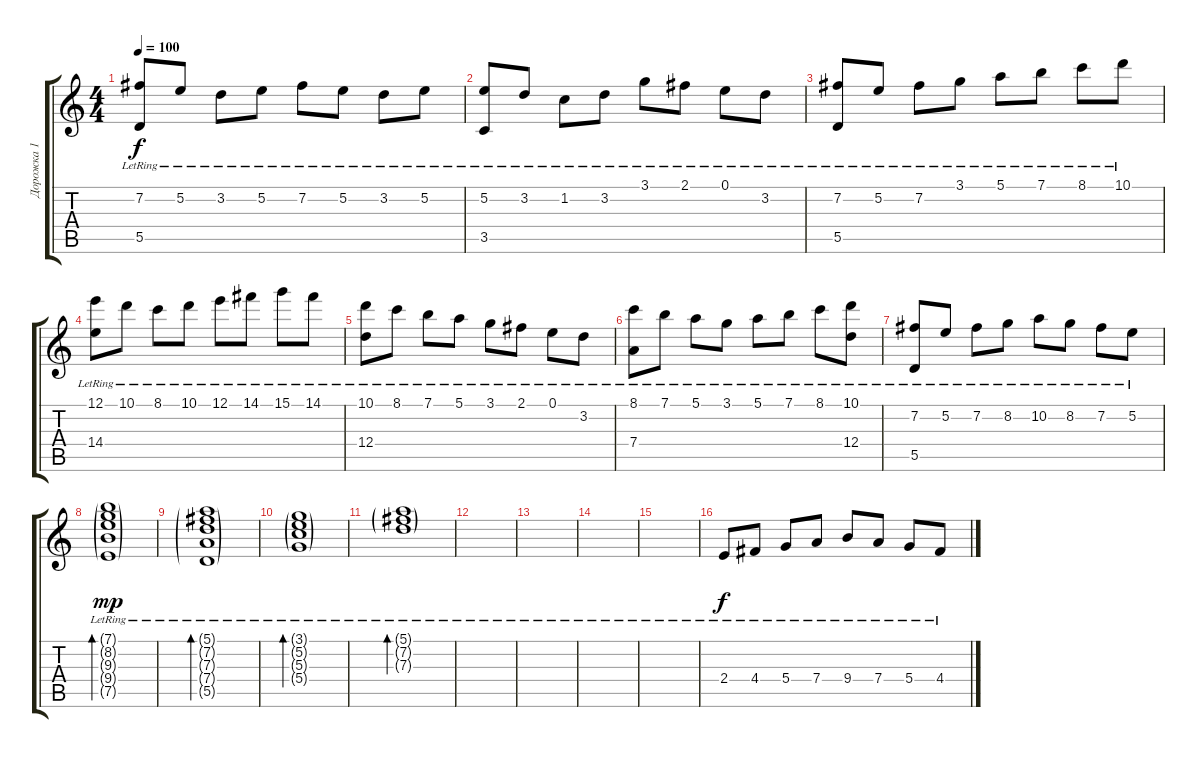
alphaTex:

\track ("Дорожка 1" "Дорожка 1") {instrument acousticguitarnylon}
\staff {score tabs}
\tuning (E4 B3 G3 D3 A2 E2) {hide}
\ts (4 4)
\tempo 100
\clef g2
\ks c
(7.2{lr} 5.5{lr}).8{dy f} 5.2{lr}.8 3.2{lr}.8 5.2{lr}.8 7.2{lr}.8 5.2{lr}.8 3.2{lr}.8 5.2{lr}.8 |
(5.2{lr} 3.5{lr}).8 3.2{lr}.8 1.2{lr}.8 3.2{lr}.8 3.1{lr}.8 2.1{lr}.8 0.1{lr}.8 3.2{lr}.8 |
(7.2{lr} 5.5{lr}).8 5.2{lr}.8 7.2{lr}.8 3.1{lr}.8 5.1{lr}.8 7.1{lr}.8 8.1{lr}.8 10.1{lr}.8 |
(12.1{lr} 14.4{lr}).8 10.1{lr}.8 8.1{lr}.8 10.1{lr}.8 12.1{lr}.8 14.1{lr}.8 15.1{lr}.8 14.1{lr}.8 |
(10.1{lr} 12.4{lr}).8 8.1{lr}.8 7.1{lr}.8 5.1{lr}.8 3.1{lr}.8 2.1{lr}.8 0.1{lr}.8 3.2{lr}.8 |
(8.1{lr} 7.4{lr}).8 7.1{lr}.8 5.1{lr}.8 3.1{lr}.8 5.1{lr}.8 7.1{lr}.8 8.1{lr}.8 (10.1{lr} 12.4{lr}).8 |
(7.2{lr} 5.5{lr}).8 5.2{lr}.8 7.2{lr}.8 8.2{lr}.8 10.2{lr}.8 8.2{lr}.8 7.2{lr}.8 5.2{lr}.8 |
(7.1{g lr} 8.2{g lr} 9.3{g lr} 9.4{g lr} 7.5{g lr}).1{bd 480 dy mp} |
(5.1{g lr} 7.2{g lr} 7.3{g lr} 7.4{g lr} 5.5{g lr}).1{bd 480} |
(3.1{g lr} 5.2{g lr} 5.3{g lr} 5.4{g lr}).1{bd 480} |
(5.1{g lr} 7.2{g lr} 7.3{g lr}).1{bd 480} |
|
|
|
|
2.4{lr}.8{dy f} 4.4{lr}.8 5.4{lr}.8 7.4{lr}.8 9.4{lr}.8 7.4{lr}.8 5.4{lr}.8 4.4{lr}.8
